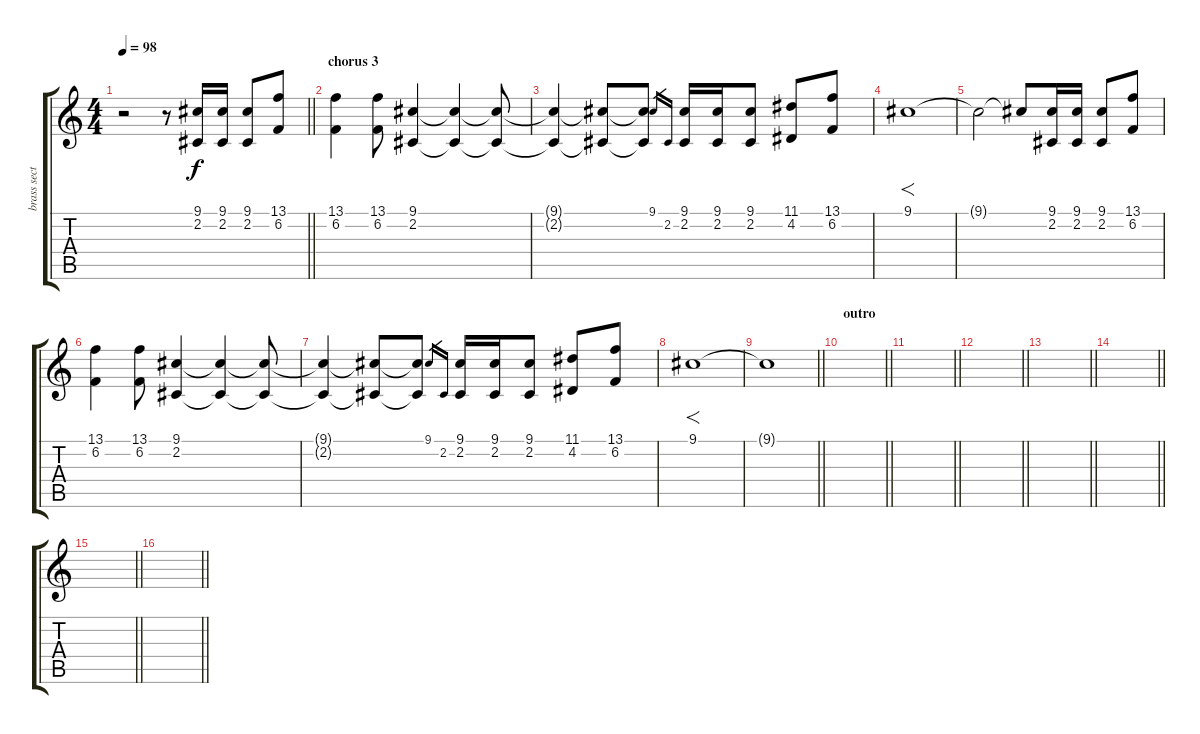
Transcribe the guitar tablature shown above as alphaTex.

\track ("brass section" "brass sect") {instrument brasssection}
\staff {score tabs}
\tuning (E4 B3 G3 D3 A2 E2) {hide}
\ts (4 4)
\tempo 98
\clef g2
\barLineRight lightlight
\ks c
r.2{dy f} r.8 (9.1 2.2).16 (9.1 2.2).16 (9.1 2.2).8 (13.1 6.2).8 |
\section ("" "chorus 3")
(13.1 6.2).4 (13.1 6.2).8 (9.1 2.2).4 (9.1{t} 2.2{t}).4 (9.1{t} 2.2{t}).8 |
(9.1{t} 2.2{t}).4 (9.1{t} 2.2{t}).8 (9.1{t} 2.2{t}).8 9.1.16{gr} 2.2.16{gr} (9.1 2.2).16 (9.1 2.2).16 (9.1 2.2).8 (11.1 4.2).8 (13.1 6.2).8 |
9.1.1{f} |
9.1{t}.2 9.1{t}.8 (9.1 2.2).16 (9.1 2.2).16 (9.1 2.2).8 (13.1 6.2).8 |
(13.1 6.2).4 (13.1 6.2).8 (9.1 2.2).4 (9.1{t} 2.2{t}).4 (9.1{t} 2.2{t}).8 |
(9.1{t} 2.2{t}).4 (9.1{t} 2.2{t}).8 (9.1{t} 2.2{t}).8 9.1.16{gr} 2.2.16{gr} (9.1 2.2).16 (9.1 2.2).16 (9.1 2.2).8 (11.1 4.2).8 (13.1 6.2).8 |
9.1.1{f} |
\barLineRight lightlight
9.1{t}.1 |
\section ("" "outro")
\barLineRight lightlight
|
\barLineRight lightlight
|
\barLineRight lightlight
|
\barLineRight lightlight
|
\barLineRight lightlight
|
\barLineRight lightlight
|
\barLineRight lightlight
